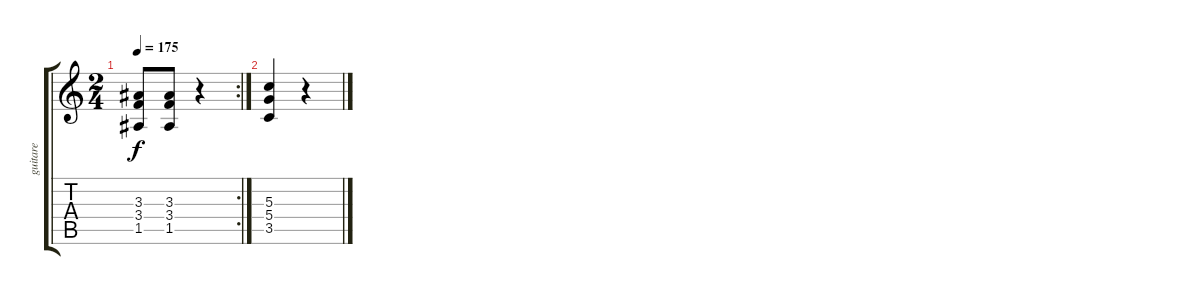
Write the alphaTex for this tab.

\track ("guitare" "guitare") {instrument distortionguitar}
\staff {score tabs}
\tuning (E4 B3 G3 D3 A2 E2) {hide}
\rc 2
\ts (2 4)
\tempo 175
\clef g2
\ks c
(3.3 3.4 1.5).8{dy f} (3.3 3.4 1.5).8 r.4 |
(5.3 5.4 3.5).4 r.4
